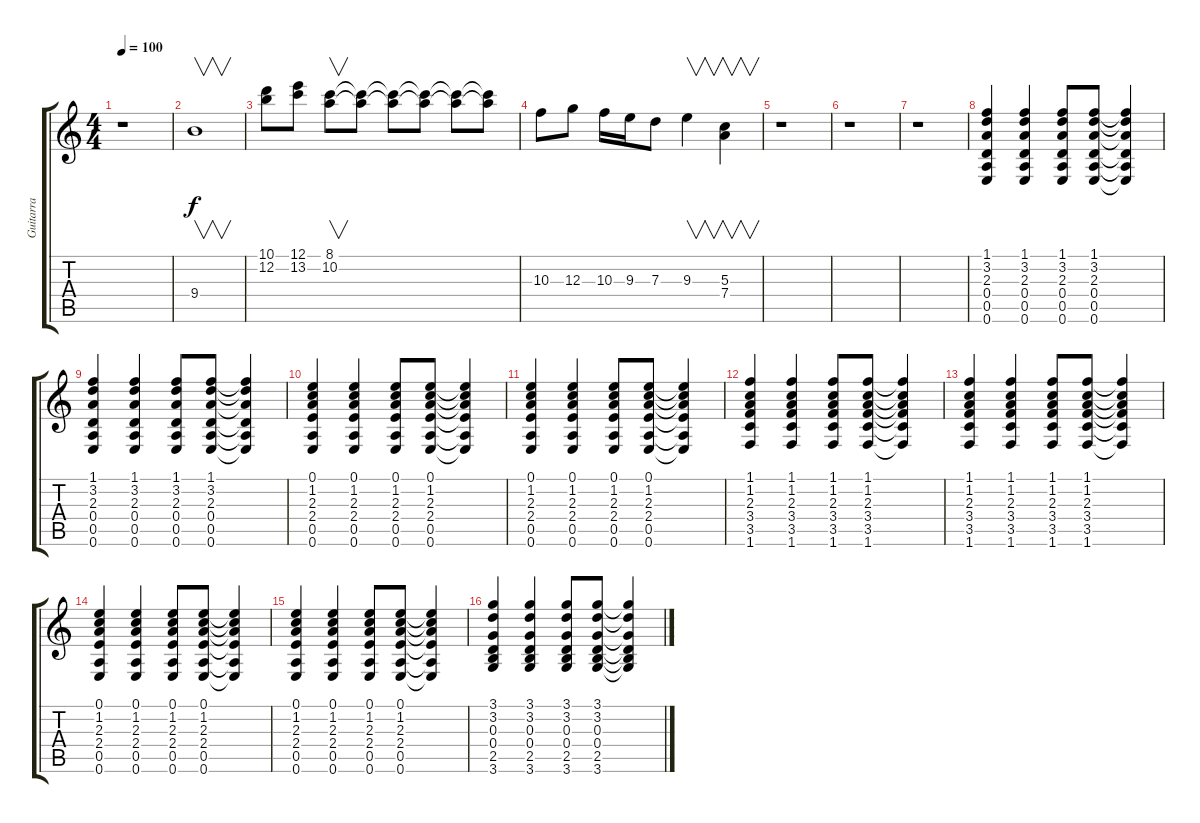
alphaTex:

\track ("Guitarra" "Guitarra") {instrument electricguitarjazz}
\staff {score tabs}
\tuning (E4 B3 G3 D3 A2 E2) {hide}
\ts (4 4)
\tempo 100
\clef g2
\ks c
r.1{dy f} |
9.4.1{v} |
(10.1 12.2).8 (12.1 13.2).8 (8.1 10.2).8{v} (8.1{t} 10.2{t}).8 (8.1{t} 10.2{t}).8 (8.1{t} 10.2{t}).8 (8.1{t} 10.2{t}).8 (8.1{t} 10.2{t}).8 |
10.3.8 12.3.8 10.3.16 9.3.16 7.3.8 9.3.4{v} (5.3 7.4).4{v} |
r.1 |
r.1 |
r.1 |
(1.1 3.2 2.3 0.4 0.5 0.6).4 (1.1 3.2 2.3 0.4 0.5 0.6).4 (1.1 3.2 2.3 0.4 0.5 0.6).8 (1.1 3.2 2.3 0.4 0.5 0.6).8 (1.1{t} 3.2{t} 2.3{t} 0.4{t} 0.5{t} 0.6{t}).4 |
(1.1 3.2 2.3 0.4 0.5 0.6).4 (1.1 3.2 2.3 0.4 0.5 0.6).4 (1.1 3.2 2.3 0.4 0.5 0.6).8 (1.1 3.2 2.3 0.4 0.5 0.6).8 (1.1{t} 3.2{t} 2.3{t} 0.4{t} 0.5{t} 0.6{t}).4 |
(0.1 1.2 2.3 2.4 0.5 0.6).4 (0.1 1.2 2.3 2.4 0.5 0.6).4 (0.1 1.2 2.3 2.4 0.5 0.6).8 (0.1 1.2 2.3 2.4 0.5 0.6).8 (0.1{t} 1.2{t} 2.3{t} 2.4{t} 0.5{t} 0.6{t}).4 |
(0.1 1.2 2.3 2.4 0.5 0.6).4 (0.1 1.2 2.3 2.4 0.5 0.6).4 (0.1 1.2 2.3 2.4 0.5 0.6).8 (0.1 1.2 2.3 2.4 0.5 0.6).8 (0.1{t} 1.2{t} 2.3{t} 2.4{t} 0.5{t} 0.6{t}).4 |
(1.1 1.2 2.3 3.4 3.5 1.6).4 (1.1 1.2 2.3 3.4 3.5 1.6).4 (1.1 1.2 2.3 3.4 3.5 1.6).8 (1.1 1.2 2.3 3.4 3.5 1.6).8 (1.1{t} 1.2{t} 2.3{t} 3.4{t} 3.5{t} 1.6{t}).4 |
(1.1 1.2 2.3 3.4 3.5 1.6).4 (1.1 1.2 2.3 3.4 3.5 1.6).4 (1.1 1.2 2.3 3.4 3.5 1.6).8 (1.1 1.2 2.3 3.4 3.5 1.6).8 (1.1{t} 1.2{t} 2.3{t} 3.4{t} 3.5{t} 1.6{t}).4 |
(0.1 1.2 2.3 2.4 0.5 0.6).4 (0.1 1.2 2.3 2.4 0.5 0.6).4 (0.1 1.2 2.3 2.4 0.5 0.6).8 (0.1 1.2 2.3 2.4 0.5 0.6).8 (0.1{t} 1.2{t} 2.3{t} 2.4{t} 0.5{t} 0.6{t}).4 |
(0.1 1.2 2.3 2.4 0.5 0.6).4 (0.1 1.2 2.3 2.4 0.5 0.6).4 (0.1 1.2 2.3 2.4 0.5 0.6).8 (0.1 1.2 2.3 2.4 0.5 0.6).8 (0.1{t} 1.2{t} 2.3{t} 2.4{t} 0.5{t} 0.6{t}).4 |
(3.1 3.2 0.3 0.4 2.5 3.6).4 (3.1 3.2 0.3 0.4 2.5 3.6).4 (3.1 3.2 0.3 0.4 2.5 3.6).8 (3.1 3.2 0.3 0.4 2.5 3.6).8 (3.1{t} 3.2{t} 0.3{t} 0.4{t} 2.5{t} 3.6{t}).4
